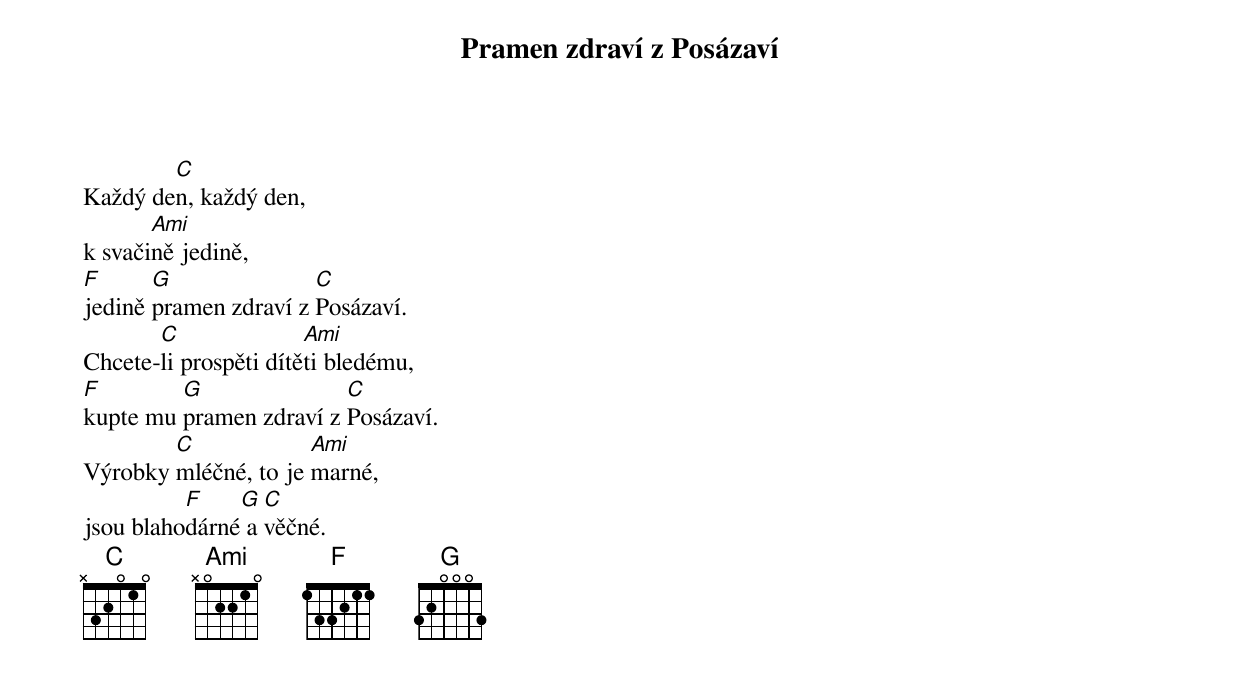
{title: Pramen zdraví z Posázaví}
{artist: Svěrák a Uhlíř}
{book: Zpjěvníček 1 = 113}

Každý de[C]n, každý den,
k svači[Ami]ně jedině,
[F]jedině [G]pramen zdraví z [C]Posázaví.
Chcete-[C]li prospěti dítě[Ami]ti bledému,
[F]kupte mu [G]pramen zdraví z [C]Posázaví.
Výrobky [C]mléčné, to je [Ami]marné,
jsou blaho[F]dárné[G] a [C]věčné.
